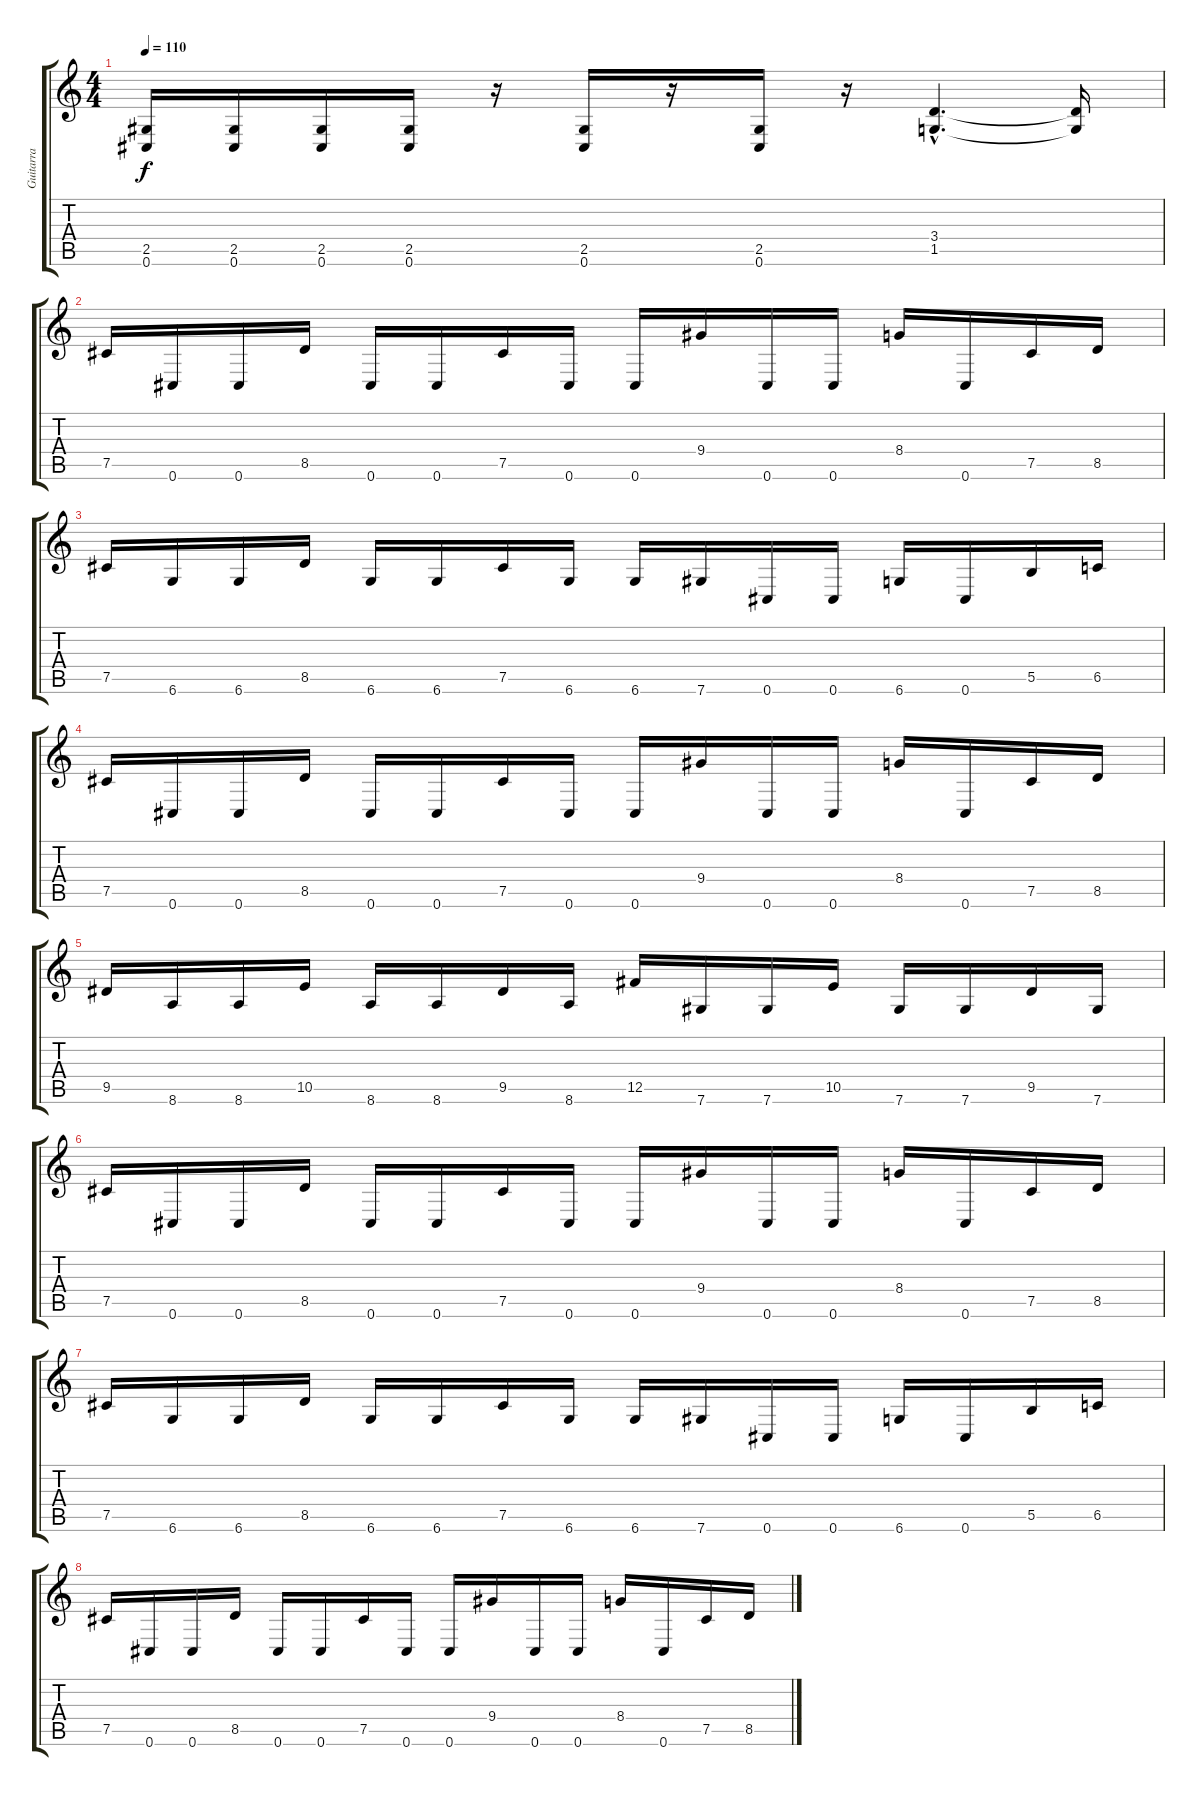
\track ("Guitarra" "Guitarra") {instrument distortionguitar}
\staff {score tabs}
\tuning (Db4 Ab3 E3 B2 Gb2 Db2) {hide}
\ts (4 4)
\tempo 110
\clef g2
\ks c
(2.5 0.6).16{dy f} (2.5 0.6).16 (2.5 0.6).16 (2.5 0.6).16 r.16 (2.5 0.6).16 r.16 (2.5 0.6).16 r.16 (3.4{hac} 1.5{hac}).4{d} (3.4{t} 1.5{t}).16 |
7.5.16 0.6.16 0.6.16 8.5.16 0.6.16 0.6.16 7.5.16 0.6.16 0.6.16 9.4.16 0.6.16 0.6.16 8.4.16 0.6.16 7.5.16 8.5.16 |
7.5.16 6.6.16 6.6.16 8.5.16 6.6.16 6.6.16 7.5.16 6.6.16 6.6.16 7.6.16 0.6.16 0.6.16 6.6.16 0.6.16 5.5.16 6.5.16 |
7.5.16 0.6.16 0.6.16 8.5.16 0.6.16 0.6.16 7.5.16 0.6.16 0.6.16 9.4.16 0.6.16 0.6.16 8.4.16 0.6.16 7.5.16 8.5.16 |
9.5.16 8.6.16 8.6.16 10.5.16 8.6.16 8.6.16 9.5.16 8.6.16 12.5.16 7.6.16 7.6.16 10.5.16 7.6.16 7.6.16 9.5.16 7.6.16 |
7.5.16 0.6.16 0.6.16 8.5.16 0.6.16 0.6.16 7.5.16 0.6.16 0.6.16 9.4.16 0.6.16 0.6.16 8.4.16 0.6.16 7.5.16 8.5.16 |
7.5.16 6.6.16 6.6.16 8.5.16 6.6.16 6.6.16 7.5.16 6.6.16 6.6.16 7.6.16 0.6.16 0.6.16 6.6.16 0.6.16 5.5.16 6.5.16 |
7.5.16 0.6.16 0.6.16 8.5.16 0.6.16 0.6.16 7.5.16 0.6.16 0.6.16 9.4.16 0.6.16 0.6.16 8.4.16 0.6.16 7.5.16 8.5.16
